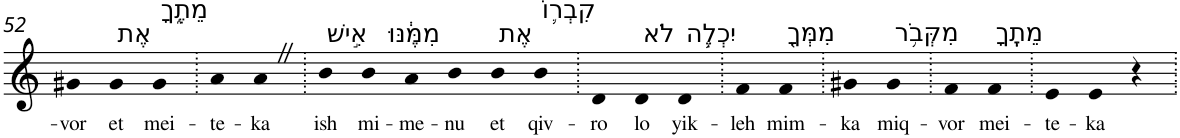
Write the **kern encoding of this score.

**kern	**text
*part1	*part1
*staff1	*staff1
*I"Piano	*
*I'Pno	*
!!LO:PB:g=z
*clefG2	*
*k[]	*
=52	=52
!	!LO:LY:b
4g#X	-vor
!LO:TX:a:t=אֶת	!
!	!LO:LY:b
4g#	et
!LO:TX:a:t=מֵתֶ֑ךָ	!
!	!LO:LY:b
4g#	mei-
=53.	=53.
!	!LO:LY:b
4a	-te-
!	!LO:LY:b
4aZ	-ka
=54.	=54.
!LO:TX:a:t=אִ֣ישׁ	!
!	!LO:LY:b
4b	ish
!LO:TX:a:t=מִמֶּ֔נּוּ	!
!	!LO:LY:b
4b	mi-
!	!LO:LY:b
4a	-me-
!	!LO:LY:b
4b	-nu
!LO:TX:a:t=אֶת	!
!	!LO:LY:b
4b	et
!LO:TX:a:t=קִבְר֛וֹ	!
!	!LO:LY:b
4b	qiv-
=55.	=55.
!	!LO:LY:b
4d	-ro
!LO:TX:a:t=לֹא	!
!	!LO:LY:b
4d	lo
!LO:TX:a:t=יִכְלֶ֥ה	!
!	!LO:LY:b
4d	yik-
=56.	=56.
!	!LO:LY:b
4f	-leh
!LO:TX:a:t=מִמְּךָ֖	!
!	!LO:LY:b
4f	mim-
=57.	=57.
!	!LO:LY:b
4g#X	-ka
!LO:TX:a:t=מִקְּבֹ֥ר	!
!	!LO:LY:b
4g#	miq-
=58.	=58.
!	!LO:LY:b
4f	-vor
!LO:TX:a:t=מֵתֶֽךָ	!
!	!LO:LY:b
4f	mei-
=59.	=59.
!	!LO:LY:b
4e	-te-
!	!LO:LY:b
4e	-ka
4r	.
=.	=.
*-	*-
